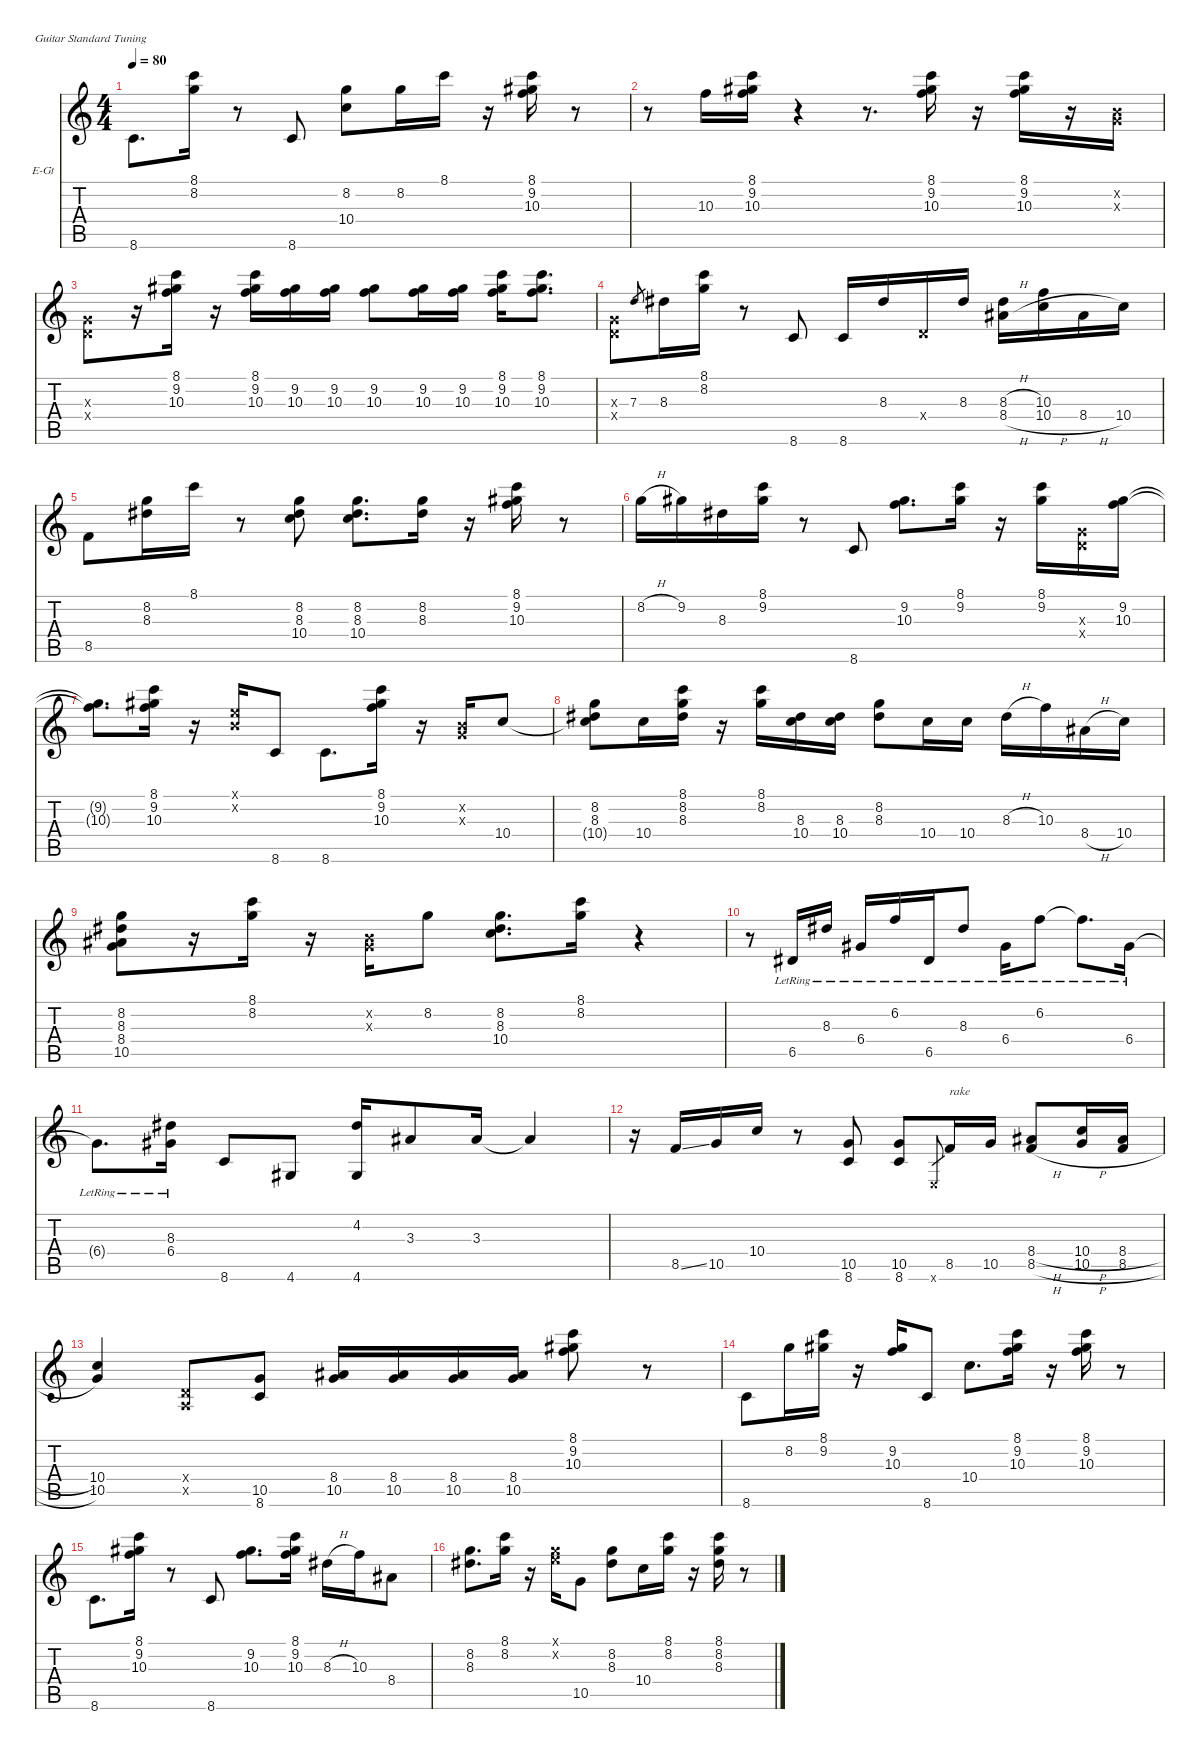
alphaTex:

\hideDynamics
\bracketExtendMode nobrackets
\firstSystemTrackNameOrientation horizontal
\otherSystemsTrackNameOrientation horizontal
\track ("Clean" "E-Gt") {instrument electricguitarjazz}
\staff {score tabs}
\tuning (E4 B3 G3 D3 A2 E2)
\ts (4 4)
\tempo 80
\clef g2
\ks c
8.6.8{d dy f instrument electricguitarjazz} (8.1 8.2).16{dy ff} r.8 8.6.8{dy f} (8.2 10.4).8 8.2.16 8.1.16 r.16 (8.1 9.2{acc #} 10.3).16{dy ff} r.8 |
r.8 10.3.16{dy f} (8.1 9.2{acc #} 10.3).16{dy ff} r.4 r.8{d} (8.1 9.2{acc #} 10.3).16 r.16 (8.1 9.2{acc #} 10.3).16 r.16 (0.2{x} 0.3{x}).16{dy f} |
(0.3{x} 0.4{x}).8 r.16 (8.1 9.2{acc #} 10.3).16{dy ff} r.16 (8.1 9.2{acc #} 10.3).16 (9.2{acc #} 10.3).16{dy f} (9.2{acc #} 10.3).16 (9.2{acc #} 10.3).8 (9.2{acc #} 10.3).16 (9.2{acc #} 10.3).16 (8.1 9.2{acc #} 10.3).16 (8.1 9.2{acc #} 10.3).8{d} |
(0.3{x} 0.4{x}).8 7.3.8{gr dy mf} 8.3{acc #}.16{dy f} (8.1 8.2).16{dy ff} r.8 8.6.8{dy f} 8.6.16 8.3{acc #}.16 0.4{x}.16 8.3{acc #}.16 (8.3{h acc #} 8.4{h acc #}).16{dy ff} (10.3 10.4{h}).16{dy f} 8.4{h acc #}.16 10.4.16 |
8.5.8 (8.2 8.3{acc #}).16 8.1.16{dy ff} r.8 (8.2 8.3{acc #} 10.4).8{dy f} (8.2 8.3{acc #} 10.4).8{d} (8.2 8.3{acc #}).16 r.16 (8.1 9.2{acc #} 10.3).16{dy ff} r.8 |
8.2{h}.16{dy f} 9.2{acc #}.16 8.3{acc #}.16 (8.1 9.2{acc #}).16{dy ff} r.8 8.6.8{dy f} (9.2{acc #} 10.3).8{d} (8.1 9.2{acc #}).16{dy ff} r.16 (8.1 9.2{acc #}).16 (0.3{x} 0.4{x}).16{dy f} (9.2{acc #} 10.3).16{dy ff} |
(9.2{t acc #} 10.3{t}).8{d dy f} (8.1 9.2{acc #} 10.3).16{dy ff} r.16 (0.1{x} 0.2{x}).16{dy f} 8.6.8 8.6.8{d} (8.1 9.2{acc #} 10.3).16{dy ff} r.16 (0.2{x} 0.3{x}).16{dy f} 10.4.8 |
(8.2 8.3{acc #} 10.4{t}).8 10.4.16 (8.1 8.2 8.3{acc #}).16{dy ff} r.16 (8.1 8.2).16 (8.3{acc #} 10.4).16{dy f} (8.3{acc #} 10.4).16 (8.2 8.3{acc #}).8 10.4.16 10.4.16 8.3{h acc #}.16 10.3.16 8.4{h acc #}.16 10.4.16 |
(8.2 8.3{acc #} 8.4{acc #} 10.5).8 r.16 (8.1 8.2).16{dy ff} r.16 (0.2{x} 0.3{x}).16{dy f} 8.2.8 (8.2 8.3{acc #} 10.4).8{d dy ff} (8.1 8.2).16 r.4 |
r.8 6.5{lr acc #}.16{dy f} 8.3{lr acc #}.16 6.4{lr acc #}.16 6.2{lr}.16 6.5{lr acc #}.16 8.3{lr acc #}.8 6.4{lr acc #}.16 6.2{lr}.8 6.2{lr t}.8{d} 6.4{lr acc #}.16 |
6.4{lr t acc #}.8{d} (8.3{lr acc #} 6.4{lr acc #}).16 8.6.8 4.6{acc #}.8 (4.2{acc #} 4.6{acc #}).16 3.3{acc #}.8 3.3{acc #}.16 3.3{t acc #}.4 |
r.16 8.5{ss}.16 10.5.16 10.4.16 r.8 (10.5 8.6).8 (10.5 8.6).8 0.6{x}.8{gr dy p} 8.5.16{txt "rake" dy f} 10.5.16 (8.4{h acc #} 8.5{h}).8 (10.4{h} 10.5{h}).16 (8.4{h acc #} 8.5{h}).16 |
(10.4 10.5).4 (0.4{x} 0.5{x}).8 (10.5 8.6).8 (8.4{acc #} 10.5).16 (8.4{acc #} 10.5).16 (8.4{acc #} 10.5).16 (8.4{acc #} 10.5).16 (8.1 9.2{acc #} 10.3).8{dy ff} r.8 |
8.6.8{dy f} 8.2.16 (8.1 9.2{acc #}).16 r.16 (9.2{acc #} 10.3).16 8.6.8 10.4.8{d} (8.1 9.2{acc #} 10.3).16 r.16 (8.1 9.2{acc #} 10.3).16 r.8 |
8.6.8{d} (8.1 9.2{acc #} 10.3).16 r.8 8.6.8 (9.2{acc #} 10.3).8{d} (8.1 9.2{acc #} 10.3).16 8.3{h acc #}.16 10.3.16 8.4{acc #}.8 |
(8.2 8.3{acc #}).8{d} (8.1 8.2).16 r.16 (0.1{x} 8.2{x}).16 10.5.8 (8.2 8.3{acc #}).8 10.4.16 (8.1 8.2).16 r.16 (8.1 8.2 8.3{acc #}).16 r.8
